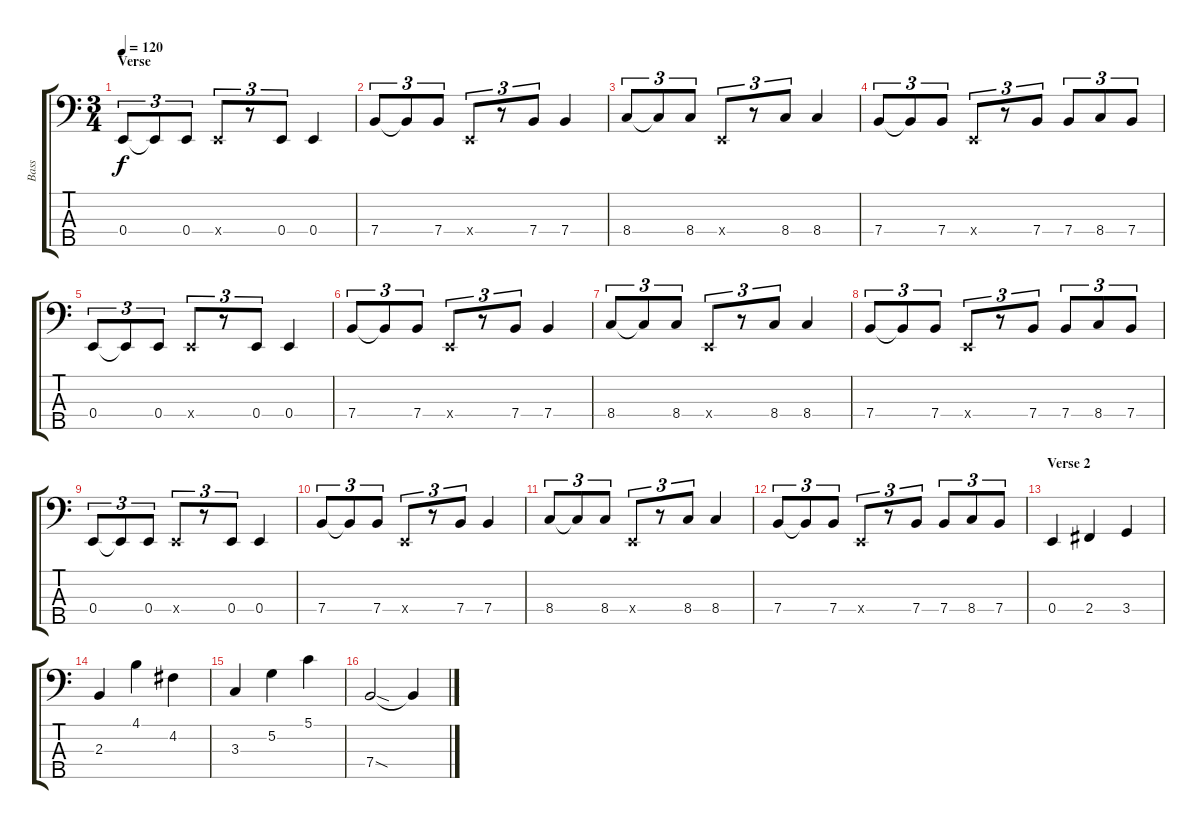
\track ("Bass" "Bass") {instrument slapbass1}
\staff {score tabs}
\tuning (G2 D2 A1 E1 B0) {hide}
\ts (3 4)
\section ("" "Verse")
\tempo 120
\clef f4
\ks c
0.4.8{tu (3 2) dy f} 0.4{t}.8{tu (3 2)} 0.4.8{tu (3 2)} 0.4{x}.8{tu (3 2)} r.8{tu (3 2)} 0.4.8{tu (3 2)} 0.4.4 |
7.4.8{tu (3 2)} 7.4{t}.8{tu (3 2)} 7.4.8{tu (3 2)} 0.4{x}.8{tu (3 2)} r.8{tu (3 2)} 7.4.8{tu (3 2)} 7.4.4 |
8.4.8{tu (3 2)} 8.4{t}.8{tu (3 2)} 8.4.8{tu (3 2)} 0.4{x}.8{tu (3 2)} r.8{tu (3 2)} 8.4.8{tu (3 2)} 8.4.4 |
7.4.8{tu (3 2)} 7.4{t}.8{tu (3 2)} 7.4.8{tu (3 2)} 0.4{x}.8{tu (3 2)} r.8{tu (3 2)} 7.4.8{tu (3 2)} 7.4.8{tu (3 2)} 8.4.8{tu (3 2)} 7.4.8{tu (3 2)} |
0.4.8{tu (3 2)} 0.4{t}.8{tu (3 2)} 0.4.8{tu (3 2)} 0.4{x}.8{tu (3 2)} r.8{tu (3 2)} 0.4.8{tu (3 2)} 0.4.4 |
7.4.8{tu (3 2)} 7.4{t}.8{tu (3 2)} 7.4.8{tu (3 2)} 0.4{x}.8{tu (3 2)} r.8{tu (3 2)} 7.4.8{tu (3 2)} 7.4.4 |
8.4.8{tu (3 2)} 8.4{t}.8{tu (3 2)} 8.4.8{tu (3 2)} 0.4{x}.8{tu (3 2)} r.8{tu (3 2)} 8.4.8{tu (3 2)} 8.4.4 |
7.4.8{tu (3 2)} 7.4{t}.8{tu (3 2)} 7.4.8{tu (3 2)} 0.4{x}.8{tu (3 2)} r.8{tu (3 2)} 7.4.8{tu (3 2)} 7.4.8{tu (3 2)} 8.4.8{tu (3 2)} 7.4.8{tu (3 2)} |
0.4.8{tu (3 2)} 0.4{t}.8{tu (3 2)} 0.4.8{tu (3 2)} 0.4{x}.8{tu (3 2)} r.8{tu (3 2)} 0.4.8{tu (3 2)} 0.4.4 |
7.4.8{tu (3 2)} 7.4{t}.8{tu (3 2)} 7.4.8{tu (3 2)} 0.4{x}.8{tu (3 2)} r.8{tu (3 2)} 7.4.8{tu (3 2)} 7.4.4 |
8.4.8{tu (3 2)} 8.4{t}.8{tu (3 2)} 8.4.8{tu (3 2)} 0.4{x}.8{tu (3 2)} r.8{tu (3 2)} 8.4.8{tu (3 2)} 8.4.4 |
7.4.8{tu (3 2)} 7.4{t}.8{tu (3 2)} 7.4.8{tu (3 2)} 0.4{x}.8{tu (3 2)} r.8{tu (3 2)} 7.4.8{tu (3 2)} 7.4.8{tu (3 2)} 8.4.8{tu (3 2)} 7.4.8{tu (3 2)} |
\section ("" "Verse 2")
0.4.4 2.4.4 3.4.4 |
2.3.4 4.1.4 4.2.4 |
3.3.4 5.2.4 5.1.4 |
7.4{sod}.2 7.4{t}.4
